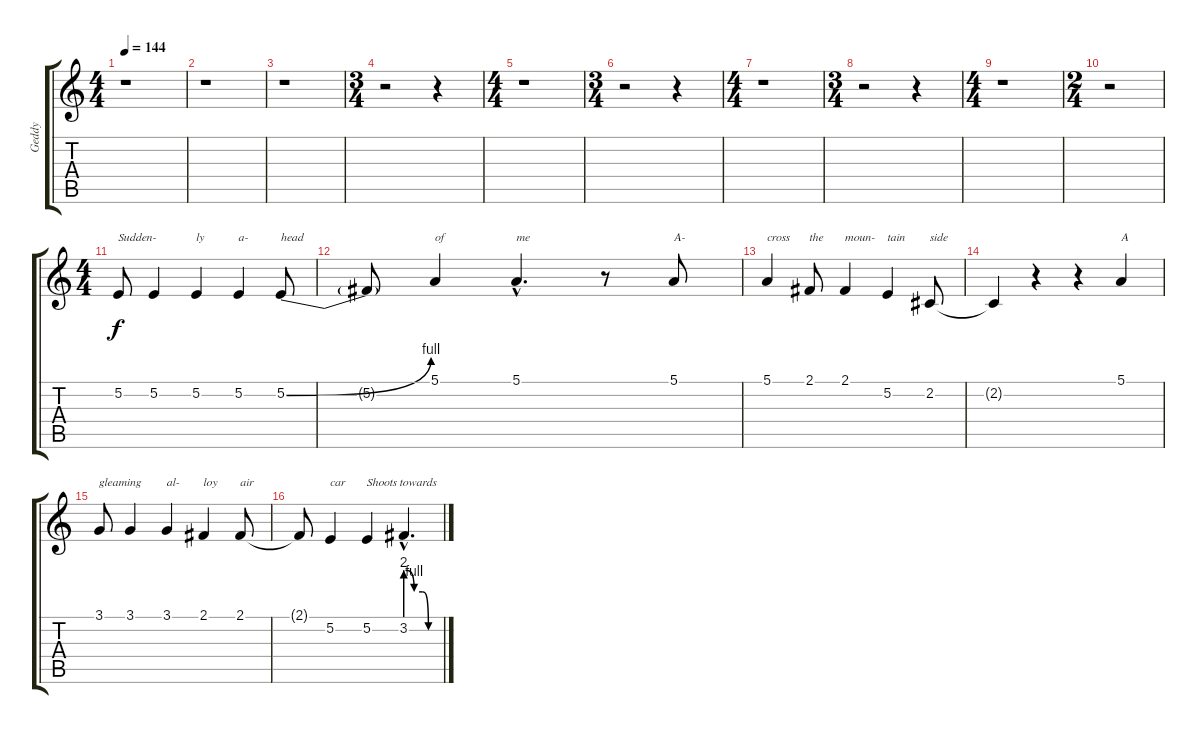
\track ("Geddy" "Geddy") {instrument lead6voice}
\staff {score tabs}
\tuning (E4 B3 G3 D3 A2 E2) {hide}
\ts (4 4)
\tempo 144
\clef g2
\ks c
r.1{dy f} |
r.1 |
r.1 |
\ts (3 4)
r.2 r.4 |
\ts (4 4)
r.1 |
\ts (3 4)
r.2 r.4 |
\ts (4 4)
r.1 |
\ts (3 4)
r.2 r.4 |
\ts (4 4)
r.1 |
\ts (2 4)
r.2 |
\ts (4 4)
5.2.8{txt "Sudden-"} 5.2.4 5.2.4{txt "ly"} 5.2.4{txt "a-"} 5.2{be (bend 0 0 60 4)}.8{txt "head"} |
5.2{t}.8 5.1.4{txt "of"} 5.1{hac}.4{d txt "me"} r.8 5.1.8{txt "A-"} |
5.1.4{txt "cross"} 2.1.8{txt "the"} 2.1.4{txt "moun-"} 5.2.4{txt "tain"} 2.2.8{txt "side"} |
2.2{t}.4 r.4 r.4 5.1.4{txt "A"} |
3.1.8{txt "gleaming"} 3.1.4 3.1.4{txt "al-"} 2.1.4{txt "loy"} 2.1.8{txt "air"} |
2.1{t}.8 5.2.4{txt "car"} 5.2.4{txt "Shoots towards"} 3.2{be (custom 0 8 15 4 30 4 40 0 60 0) hac}.4{d}
